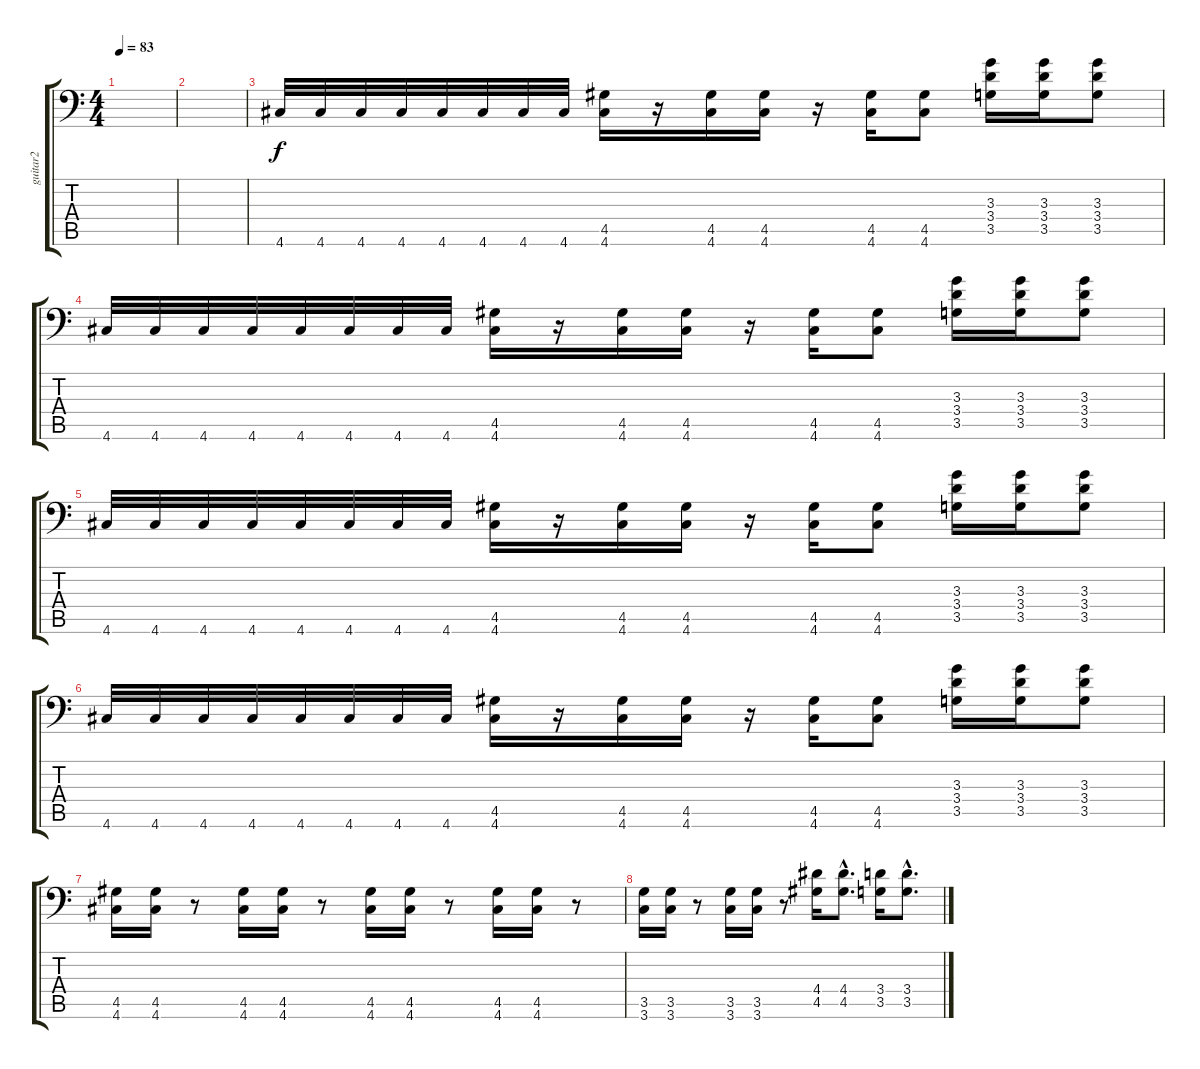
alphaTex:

\track ("guitar2" "guitar2") {instrument distortionguitar}
\staff {score tabs}
\tuning (Db4 Ab3 E3 B2 E2 A1) {hide}
\ts (4 4)
\tempo 83
\clef f4
\ks c
|
|
4.6.32{instrument electricguitarmuted} 4.6.32 4.6.32 4.6.32 4.6.32 4.6.32 4.6.32 4.6.32 (4.5 4.6).16{instrument distortionguitar} r.16 (4.5 4.6).16 (4.5 4.6).16 r.16 (4.5 4.6).16 (4.5 4.6).8 (3.3 3.4 3.5).16{instrument electricguitarmuted} (3.3 3.4 3.5).16 (3.3 3.4 3.5).8{instrument distortionguitar} |
4.6.32{instrument electricguitarmuted} 4.6.32 4.6.32 4.6.32 4.6.32 4.6.32 4.6.32 4.6.32 (4.5 4.6).16{instrument distortionguitar} r.16 (4.5 4.6).16 (4.5 4.6).16 r.16 (4.5 4.6).16 (4.5 4.6).8 (3.3 3.4 3.5).16{instrument electricguitarmuted} (3.3 3.4 3.5).16 (3.3 3.4 3.5).8{instrument distortionguitar} |
4.6.32{instrument electricguitarmuted} 4.6.32 4.6.32 4.6.32 4.6.32 4.6.32 4.6.32 4.6.32 (4.5 4.6).16{instrument distortionguitar} r.16 (4.5 4.6).16 (4.5 4.6).16 r.16 (4.5 4.6).16 (4.5 4.6).8 (3.3 3.4 3.5).16{instrument electricguitarmuted} (3.3 3.4 3.5).16 (3.3 3.4 3.5).8{instrument distortionguitar} |
4.6.32{instrument electricguitarmuted} 4.6.32 4.6.32 4.6.32 4.6.32 4.6.32 4.6.32 4.6.32 (4.5 4.6).16{instrument distortionguitar} r.16 (4.5 4.6).16 (4.5 4.6).16 r.16 (4.5 4.6).16 (4.5 4.6).8 (3.3 3.4 3.5).16{instrument electricguitarmuted} (3.3 3.4 3.5).16 (3.3 3.4 3.5).8{instrument distortionguitar} |
(4.5 4.6).16 (4.5 4.6).16 r.8 (4.5 4.6).16 (4.5 4.6).16 r.8 (4.5 4.6).16 (4.5 4.6).16 r.8 (4.5 4.6).16 (4.5 4.6).16 r.8 |
(3.5 3.6).16 (3.5 3.6).16 r.8 (3.5 3.6).16 (3.5 3.6).16 r.8 (4.4 4.5).16 (4.4{hac} 4.5{hac}).8{d} (3.4 3.5).16 (3.4{hac} 3.5{hac}).8{d}
